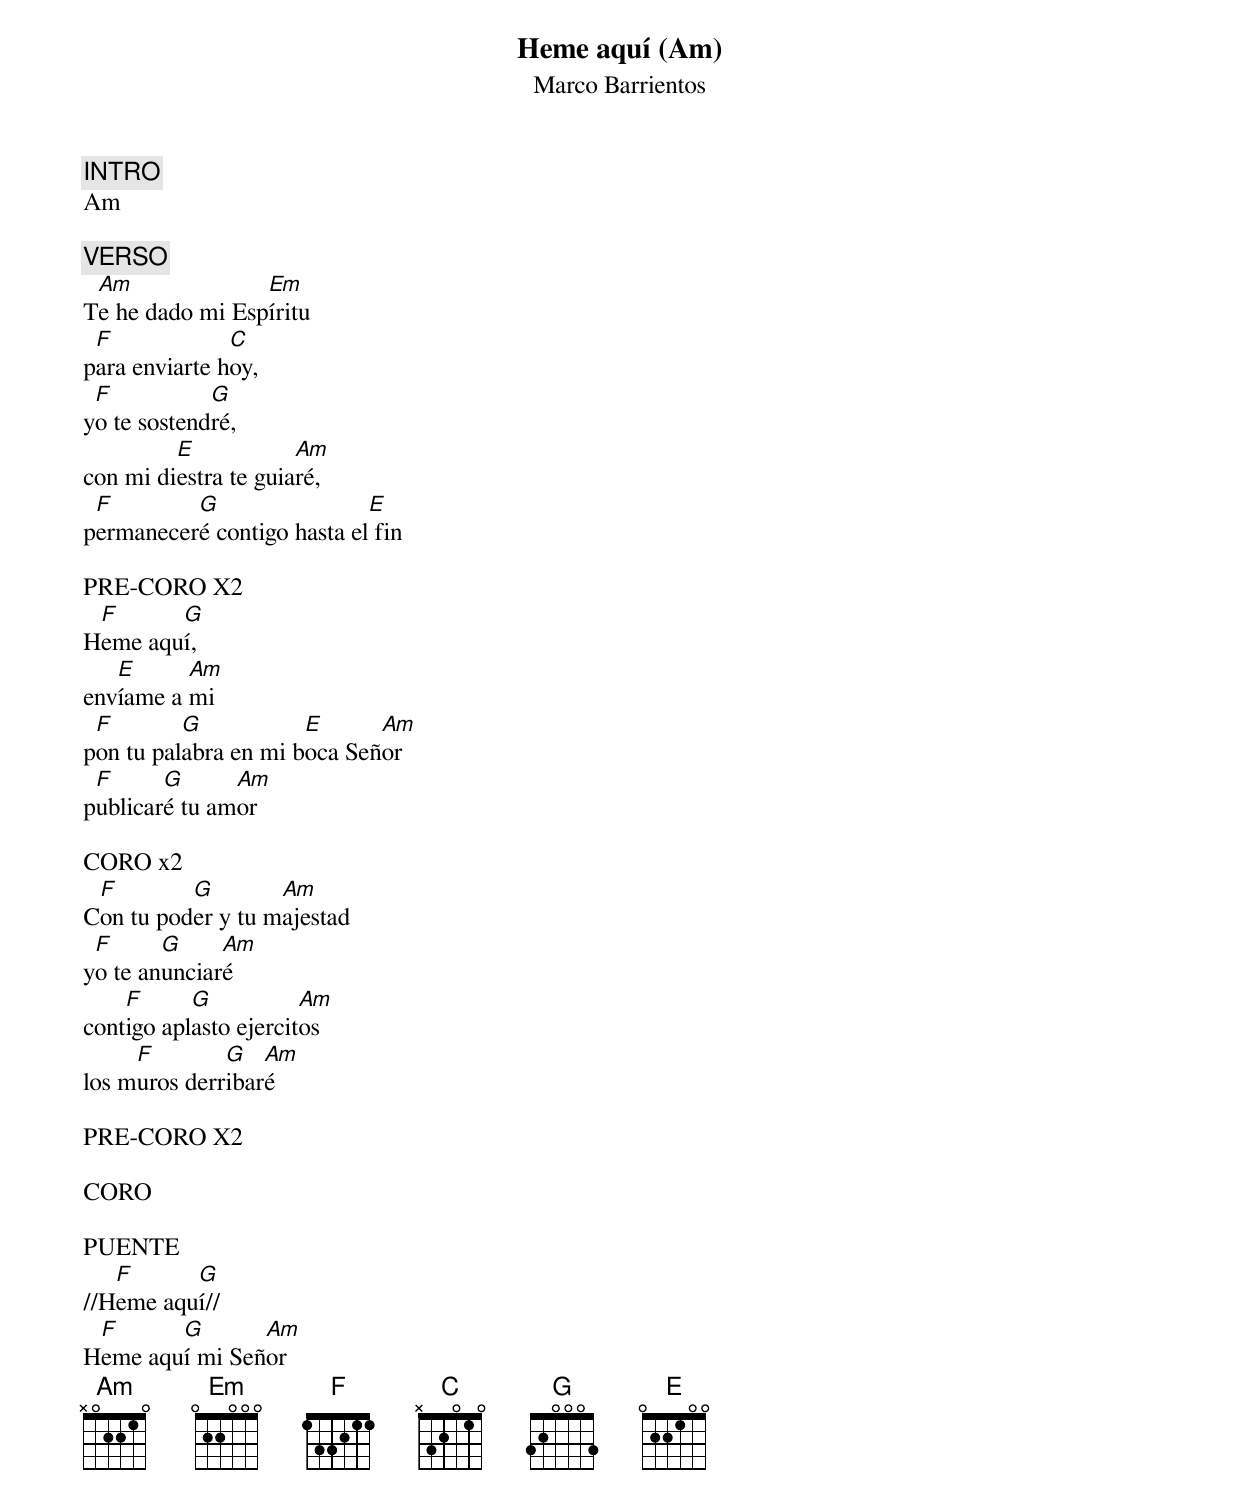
Heme aquí (Am)
Marco Barrientos

INTRO
Am

VERSO
 Am              Em
Te he dado mi Espíritu
 F             C
para enviarte hoy,
 F           G
yo te sostendré,
         E            Am
con mi diestra te guiaré,
 F        G                 E
permaneceré contigo hasta el fin

PRE-CORO X2
 F      G
Heme aquí,
   E      Am
envíame a mi
 F        G           E      Am
pon tu palabra en mi boca Señor
 F      G      Am
publicaré tu amor

CORO x2
 F        G        Am
Con tu poder y tu majestad
 F      G     Am
yo te anunciaré
    F      G           Am
contigo aplasto ejercitos
     F        G   Am
los muros derribaré

PRE-CORO X2

CORO

PUENTE
   F      G
//Heme aquí//
 F      G       Am
Heme aquí mi Señor
